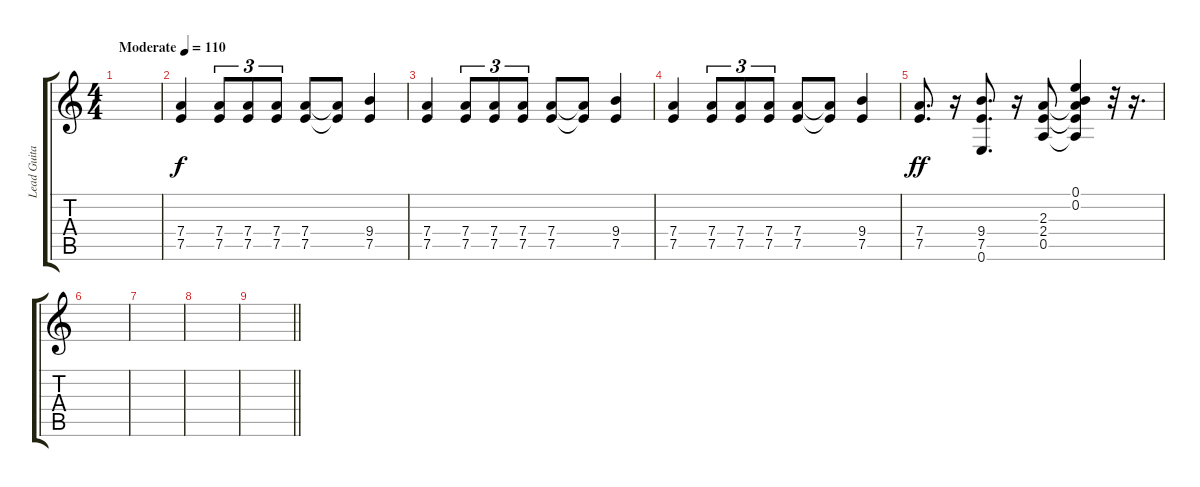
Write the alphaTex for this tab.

\track ("Lead Guitar - Noel Gallagher" "Lead Guita") {instrument overdrivenguitar}
\staff {score tabs}
\tuning (E4 B3 G3 D3 A2 E2) {hide}
\ts (4 4)
\tempo (110 "Moderate")
\clef g2
\ks c
|
(7.4 7.5).4 (7.4 7.5).8{tu (3 2)} (7.4 7.5).8{tu (3 2)} (7.4 7.5).8{tu (3 2)} (7.4 7.5).8 (7.4{t} 7.5{t}).8 (9.4 7.5).4 |
(7.4 7.5).4 (7.4 7.5).8{tu (3 2)} (7.4 7.5).8{tu (3 2)} (7.4 7.5).8{tu (3 2)} (7.4 7.5).8 (7.4{t} 7.5{t}).8 (9.4 7.5).4 |
(7.4 7.5).4 (7.4 7.5).8{tu (3 2)} (7.4 7.5).8{tu (3 2)} (7.4 7.5).8{tu (3 2)} (7.4 7.5).8 (7.4{t} 7.5{t}).8 (9.4 7.5).4 |
(7.4 7.5).8{d dy ff} r.16 (9.4 7.5 0.6).8{d} r.16 (2.3 2.4 0.5).8 (0.1 0.2 2.3{t} 2.4{t} 0.5{t}).4 r.32 r.16{d} |
|
|
|
\barLineRight lightlight
